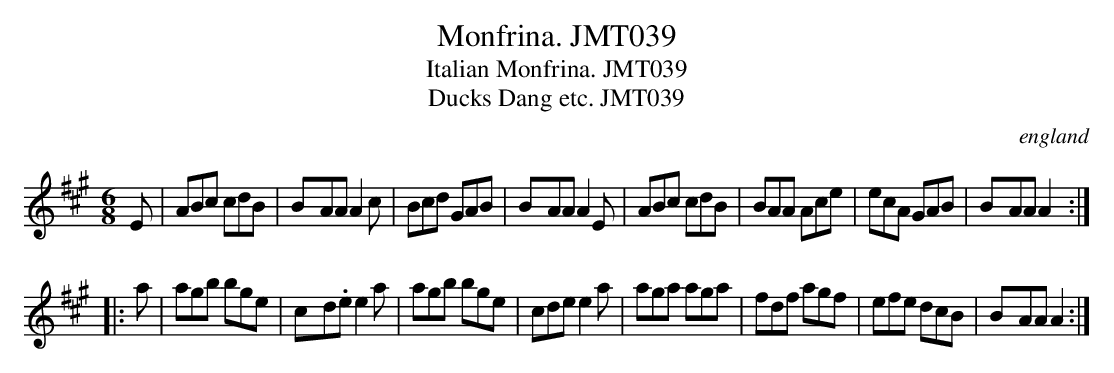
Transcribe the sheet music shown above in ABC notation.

X:1
T:Monfrina. JMT039
T:Italian Monfrina. JMT039
T:Ducks Dang etc. JMT039
O:england
M:6/8
L:1/8
K:A
E|ABc cdB|B-AAA2c|Bcd GAB|B-AAA2E|ABc cdB|BAA Ace|ecA GAB|B-AAA2:|
|:a|agb bge|c-d.ee2a|agb bge|cdee2a|aga aga|fdf agf|efe dcB|B-AAA2:|]
